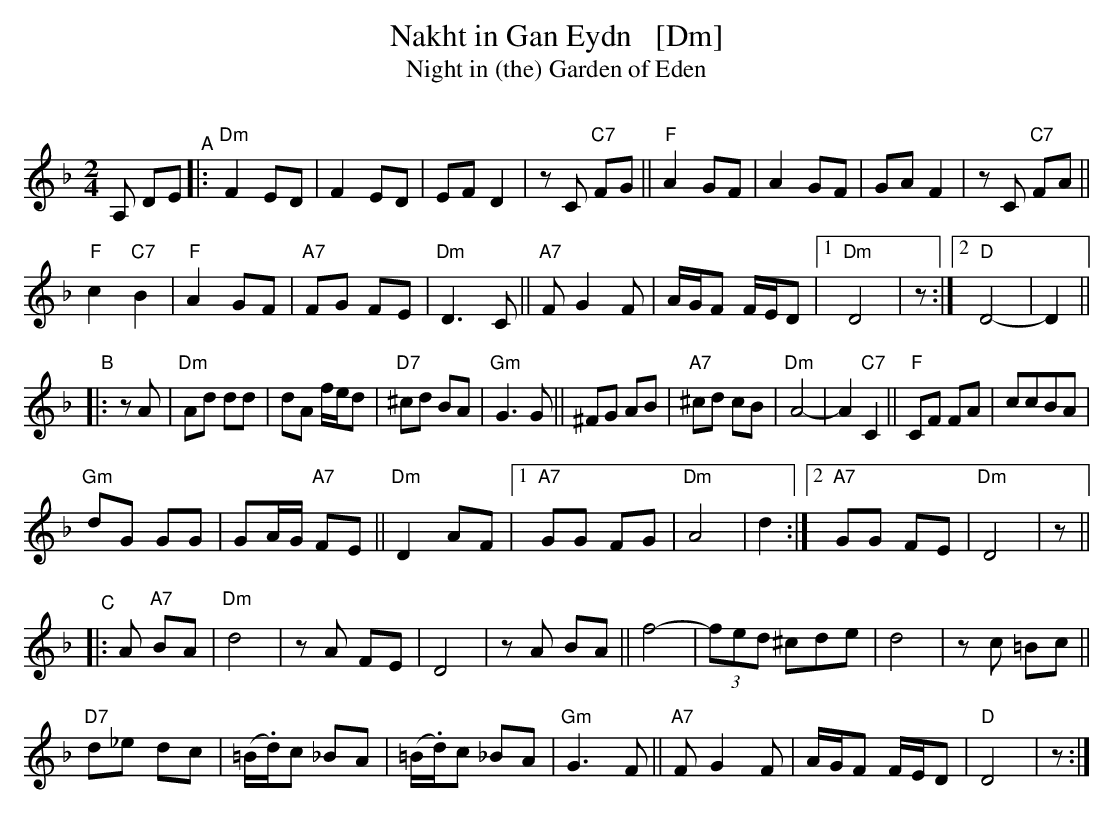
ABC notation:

X:1
T: Nakht in Gan Eydn   [Dm]
T: Night in (the) Garden of Eden
C:
M: 2/4
L: 1/8
K: Dm
A, DE "^A"|:\
"Dm"F2 ED | F2 ED | EF D2 | zC "C7"FG || "F"A2 GF | A2 GF | GA F2 | zC "C7"FA ||
"F"c2 "C7"B2 | "F"A2 GF | "A7"FG FE | "Dm"D3C || "A7"F G2 F | A/G/F F/E/D |[1 "Dm"D4 | z :|[2 "D"D4- | D2 ||
"B"|: zA |\
"Dm"Ad dd | dA f/e/d | "D7"^cd BA | "Gm"G3 G || ^FG AB | "A7"^cd cB | "Dm"A4- | A2 "C7"C2 || "F"CF FA | ccBA |
"Gm"dG GG | GA/G/ "A7"FE ||"Dm"D2 AF |[1 "A7"GG FG | "Dm"A4 | d2 :|[2 "A7"GG FE | "Dm"D4 | z ||
"^C"|: A "A7"BA |\
"Dm"d4 | zA FE | D4 | zA BA || f4- | (3fed 93^cde | d4 | zc =Bc ||
"D7"d_e dc | (=B/.d/)c _BA | (=B/.d/)c _BA | "Gm"G3 F || "A7"F G2 F | A/G/F F/E/D | "D"D4 | z :|
